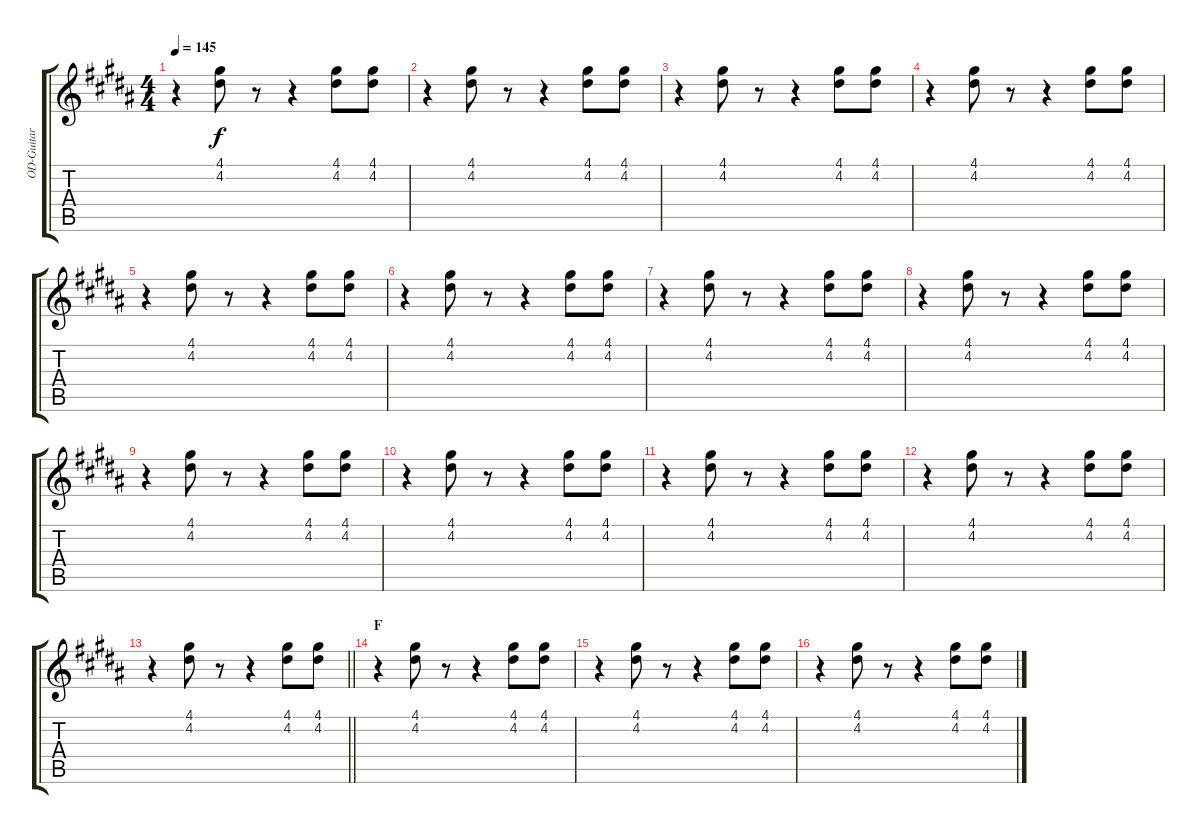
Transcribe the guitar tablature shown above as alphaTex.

\track ("OD-Guitar" "OD-Guitar") {instrument overdrivenguitar}
\staff {score tabs}
\tuning (E4 B3 G3 D3 A2 E2) {hide}
\ts (4 4)
\tempo 145
\clef g2
\ks b
r.4{dy f} (4.1 4.2).8 r.8 r.4 (4.1 4.2).8 (4.1 4.2).8 |
r.4 (4.1 4.2).8 r.8 r.4 (4.1 4.2).8 (4.1 4.2).8 |
r.4 (4.1 4.2).8 r.8 r.4 (4.1 4.2).8 (4.1 4.2).8 |
r.4 (4.1 4.2).8 r.8 r.4 (4.1 4.2).8 (4.1 4.2).8 |
r.4 (4.1 4.2).8 r.8 r.4 (4.1 4.2).8 (4.1 4.2).8 |
r.4 (4.1 4.2).8 r.8 r.4 (4.1 4.2).8 (4.1 4.2).8 |
r.4 (4.1 4.2).8 r.8 r.4 (4.1 4.2).8 (4.1 4.2).8 |
r.4 (4.1 4.2).8 r.8 r.4 (4.1 4.2).8 (4.1 4.2).8 |
r.4 (4.1 4.2).8 r.8 r.4 (4.1 4.2).8 (4.1 4.2).8 |
r.4 (4.1 4.2).8 r.8 r.4 (4.1 4.2).8 (4.1 4.2).8 |
r.4 (4.1 4.2).8 r.8 r.4 (4.1 4.2).8 (4.1 4.2).8 |
r.4 (4.1 4.2).8 r.8 r.4 (4.1 4.2).8 (4.1 4.2).8 |
\barLineRight lightlight
r.4 (4.1 4.2).8 r.8 r.4 (4.1 4.2).8 (4.1 4.2).8 |
\section ("" "F")
r.4 (4.1 4.2).8 r.8 r.4 (4.1 4.2).8 (4.1 4.2).8 |
r.4 (4.1 4.2).8 r.8 r.4 (4.1 4.2).8 (4.1 4.2).8 |
r.4 (4.1 4.2).8 r.8 r.4 (4.1 4.2).8 (4.1 4.2).8
